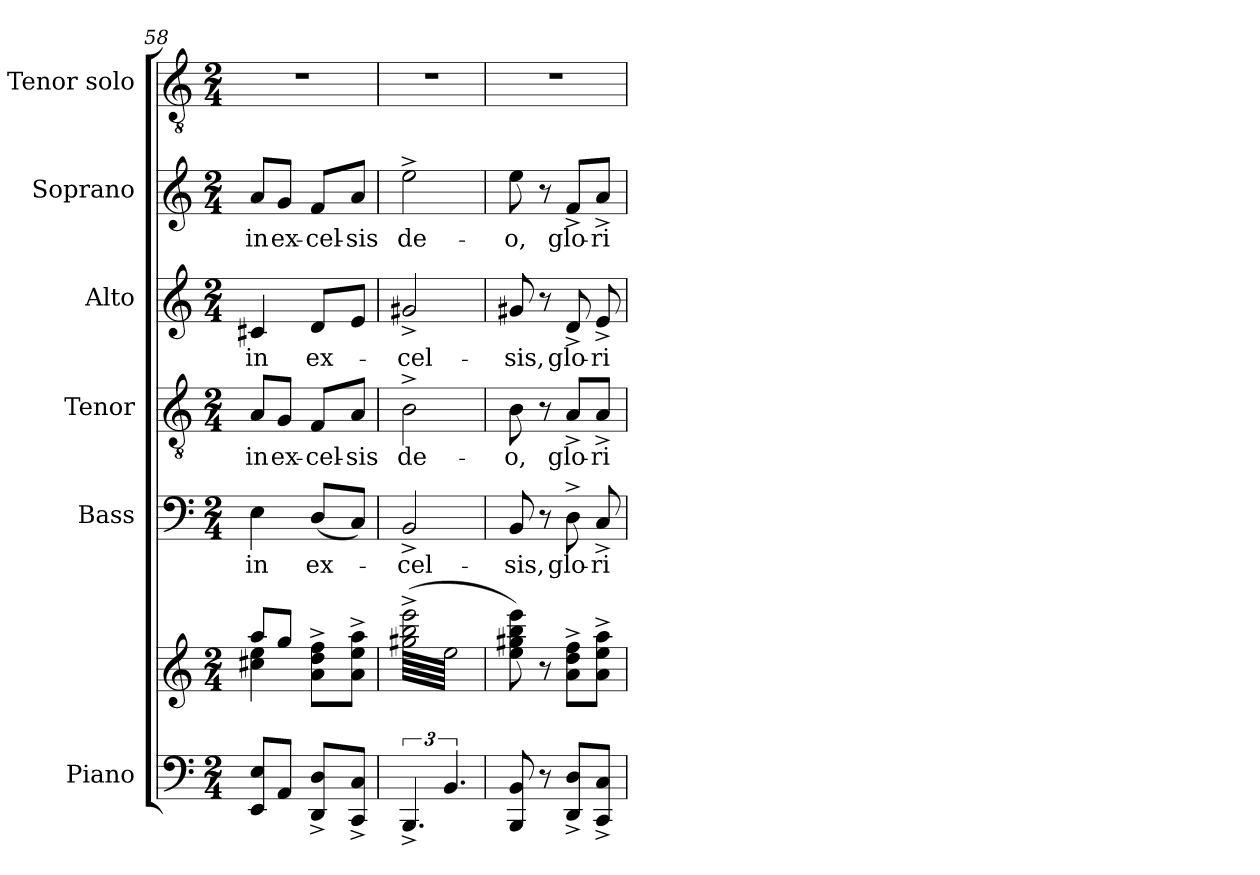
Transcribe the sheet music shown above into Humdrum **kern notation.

**kern	**kern	**kern	**text	**kern	**text	**kern	**text	**kern	**text	**kern
*part6	*part6	*part5	*part5	*part4	*part4	*part3	*part3	*part2	*part2	*part1
*staff7	*staff6	*staff5	*staff5	*staff4	*staff4	*staff3	*staff3	*staff2	*staff2	*staff1
*I"Piano	*	*I"Bass	*	*I"Tenor	*	*I"Alto	*	*I"Soprano	*	*I"Tenor solo
*I'Pno.	*	*I'B.	*	*I'T.	*	*I'A.	*	*I'S.	*	*I'T.s
*clefF4	*clefG2	*clefF4	*	*clefGv2	*	*clefG2	*	*clefG2	*	*clefGv2
*k[]	*k[]	*k[]	*	*k[]	*	*k[]	*	*k[]	*	*k[]
*M2/4	*M2/4	*M2/4	*	*M2/4	*	*M2/4	*	*M2/4	*	*M2/4
=58	=58	=58	=58	=58	=58	=58	=58	=58	=58	=58
*	*^	*	*	*	*	*	*	*	*	*
!	!	!	!	!LO:LY:b	!	!LO:LY:b	!	!LO:LY:b	!	!LO:LY:b	!
8EE/ 8E/L	8aa/L	4cc#X\ 4ee\	4E\	in	8A/L	in	4c#X/	in	8a/L	in	2r
!	!	!	!	!	!	!LO:LY:b	!	!	!	!LO:LY:b	!
8AA/J	8gg/J	.	.	.	8G/J	ex-	.	.	8g/J	ex-	.
!	!	!	!	!LO:LY:b	!	!LO:LY:b	!	!LO:LY:b	!	!LO:LY:b	!
8DD/^ 8D/^L	8a\^ 8dd\^ 8ff\^L	4ryy	(<8D/L	ex-	8F/L	-cel-	8d/L	ex-	8f/L	-cel-	.
!	!	!	!	!	!	!LO:LY:b	!	!	!	!LO:LY:b	!
8CC/^ 8C/^J	8a\^ 8ee\^ 8aa\^J	.	8C/J)	.	8A/J	-sis	8e/J	.	8a/J	-sis	.
*	*v	*v	*	*	*	*	*	*	*	*	*
=59	=59	=59	=59	=59	=59	=59	=59	=59	=59	=59
!	!	!	!LO:LY:b	!	!LO:LY:b	!	!LO:LY:b	!	!LO:LY:b	!
*	*tremolo	*	*	*	*	*	*	*	*	*
6.BBB^/	(>64gg#X\^ 64bb\^ 64eee\^LLLL	2BB^/	-cel-	2B^\	de-	2g#X^/	-cel-	2ee^\	de-	2r
.	64ee\	.	.	.	.	.	.	.	.	.
.	64gg#X\^ 64bb\^ 64eee\^	.	.	.	.	.	.	.	.	.
.	64ee\	.	.	.	.	.	.	.	.	.
.	64gg#X\^ 64bb\^ 64eee\^	.	.	.	.	.	.	.	.	.
.	64ee\	.	.	.	.	.	.	.	.	.
.	64gg#X\^ 64bb\^ 64eee\^	.	.	.	.	.	.	.	.	.
.	64ee\	.	.	.	.	.	.	.	.	.
.	64gg#X\^ 64bb\^ 64eee\^	.	.	.	.	.	.	.	.	.
.	64ee\	.	.	.	.	.	.	.	.	.
.	64gg#X\^ 64bb\^ 64eee\^	.	.	.	.	.	.	.	.	.
.	64ee\	.	.	.	.	.	.	.	.	.
.	64gg#X\^ 64bb\^ 64eee\^	.	.	.	.	.	.	.	.	.
.	64ee\	.	.	.	.	.	.	.	.	.
.	64gg#X\^ 64bb\^ 64eee\^	.	.	.	.	.	.	.	.	.
.	64ee\	.	.	.	.	.	.	.	.	.
6.BB/	64gg#X\^ 64bb\^ 64eee\^	.	.	.	.	.	.	.	.	.
.	64ee\	.	.	.	.	.	.	.	.	.
.	64gg#X\^ 64bb\^ 64eee\^	.	.	.	.	.	.	.	.	.
.	64ee\	.	.	.	.	.	.	.	.	.
.	64gg#X\^ 64bb\^ 64eee\^	.	.	.	.	.	.	.	.	.
.	64ee\	.	.	.	.	.	.	.	.	.
.	64gg#X\^ 64bb\^ 64eee\^	.	.	.	.	.	.	.	.	.
.	64ee\	.	.	.	.	.	.	.	.	.
.	64gg#X\^ 64bb\^ 64eee\^	.	.	.	.	.	.	.	.	.
.	64ee\	.	.	.	.	.	.	.	.	.
.	64gg#X\^ 64bb\^ 64eee\^	.	.	.	.	.	.	.	.	.
.	64ee\	.	.	.	.	.	.	.	.	.
.	64gg#X\^ 64bb\^ 64eee\^	.	.	.	.	.	.	.	.	.
.	64ee\	.	.	.	.	.	.	.	.	.
.	64gg#X\^ 64bb\^ 64eee\^	.	.	.	.	.	.	.	.	.
.	64ee\JJJJ	.	.	.	.	.	.	.	.	.
*	*Xtremolo	*	*	*	*	*	*	*	*	*
=60	=60	=60	=60	=60	=60	=60	=60	=60	=60	=60
!	!	!	!LO:LY:b	!	!LO:LY:b	!	!LO:LY:b	!	!LO:LY:b	!
8BBB/ 8BB/	8ee\ 8gg#X\ 8bb\ 8eee\)	8BB/	-sis,	8B\	-o,	8g#X/	-sis,	8ee\	-o,	2r
.	.	.	.	.	.	.	.	.	.	.
.	.	.	.	.	.	.	.	.	.	.
.	.	.	.	.	.	.	.	.	.	.
.	.	.	.	.	.	.	.	.	.	.
.	.	.	.	.	.	.	.	.	.	.
.	.	.	.	.	.	.	.	.	.	.
.	.	.	.	.	.	.	.	.	.	.
8r	8r	8r	.	8r	.	8r	.	8r	.	.
.	.	.	.	.	.	.	.	.	.	.
.	.	.	.	.	.	.	.	.	.	.
.	.	.	.	.	.	.	.	.	.	.
.	.	.	.	.	.	.	.	.	.	.
.	.	.	.	.	.	.	.	.	.	.
.	.	.	.	.	.	.	.	.	.	.
.	.	.	.	.	.	.	.	.	.	.
!	!	!	!LO:LY:b	!	!LO:LY:b	!	!LO:LY:b	!	!LO:LY:b	!
8DD/^ 8D/^L	8a\^ 8dd\^ 8ff\^L	8D^\	glo-	8A^/L	glo-	8d^/	glo-	8f^/L	glo-	.
!	!	!	!LO:LY:b	!	!LO:LY:b	!	!LO:LY:b	!	!LO:LY:b	!
8CC/^ 8C/^J	8a\^ 8ee\^ 8aa\^J	8C^/	-ri-	8A^/J	-ri-	8e^/	-ri-	8a^/J	-ri-	.
=	=	=	=	=	=	=	=	=	=	=
*-	*-	*-	*-	*-	*-	*-	*-	*-	*-	*-
